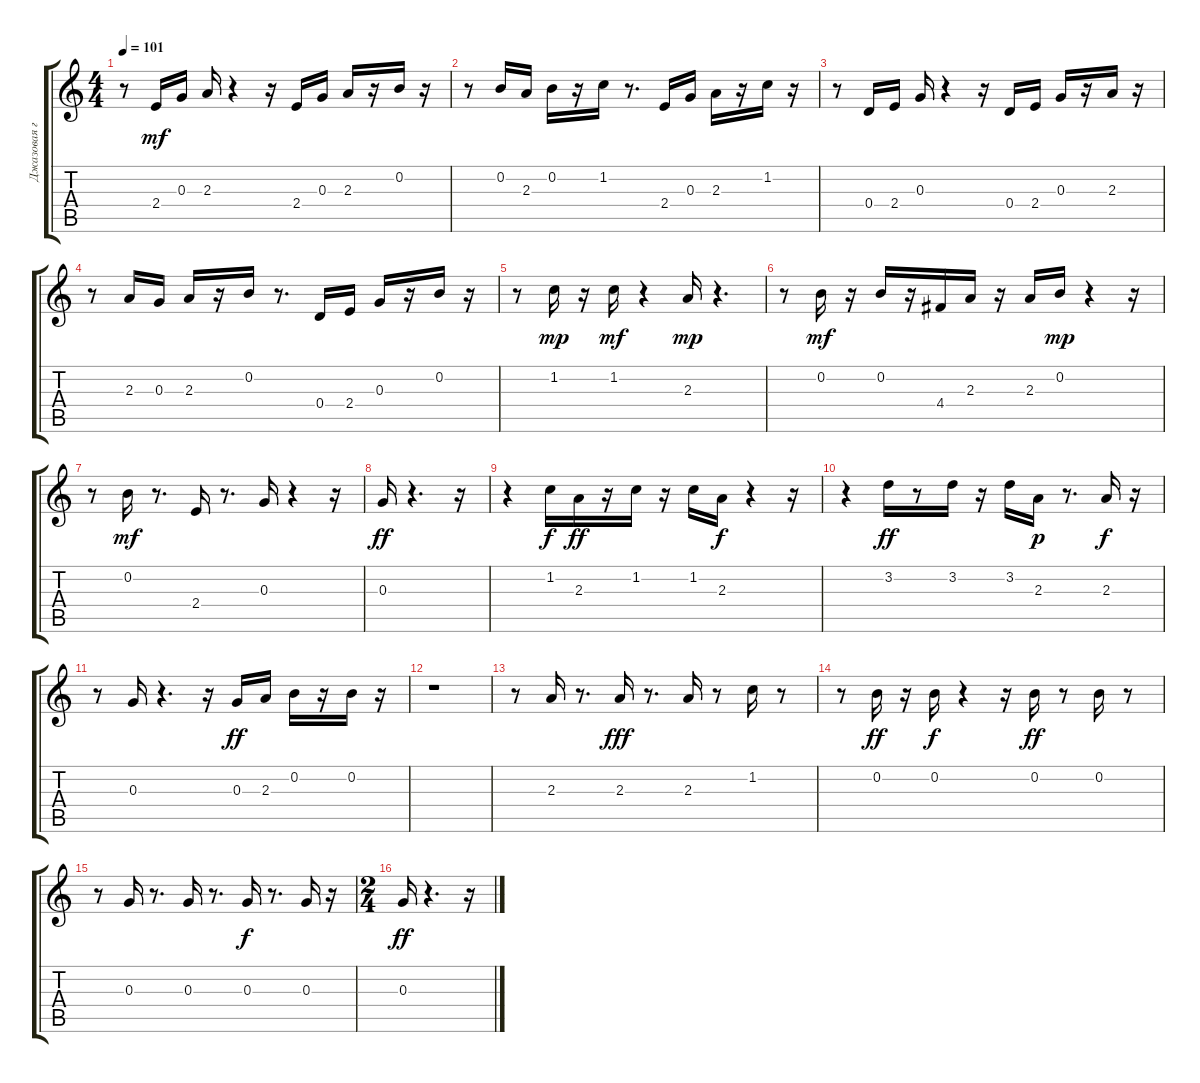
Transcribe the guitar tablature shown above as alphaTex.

\track ("Джазовая гитара" "Джазовая г") {instrument electricguitarjazz}
\staff {score tabs}
\tuning (E4 B3 G3 D3 A2 E2) {hide}
\ts (4 4)
\tempo 101
\clef g2
\ks c
r.8{dy f} 2.4.16{dy mf} 0.3.16 2.3.16 r.4 r.16 2.4.16 0.3.16 2.3.16 r.16 0.2.16 r.16 |
r.8 0.2.16 2.3.16 0.2.16 r.16 1.2.16 r.8{d} 2.4.16 0.3.16 2.3.16 r.16 1.2.16 r.16 |
r.8 0.4.16 2.4.16 0.3.16 r.4 r.16 0.4.16 2.4.16 0.3.16 r.16 2.3.16 r.16 |
r.8 2.3.16 0.3.16 2.3.16 r.16 0.2.16 r.8{d} 0.4.16 2.4.16 0.3.16 r.16 0.2.16 r.16 |
r.8 1.2.16{dy mp} r.16 1.2.16{dy mf} r.4 2.3.16{dy mp} r.4{d} |
r.8 0.2.16{dy mf} r.16 0.2.16 r.16 4.4.16 2.3.16 r.16 2.3.16 0.2.16{dy mp} r.4 r.16 |
r.8 0.2.16{dy mf} r.8{d} 2.4.16 r.8{d} 0.3.16 r.4 r.16 |
0.3.16{dy ff} r.4{d} r.16 |
r.4 1.2.16{dy f} 2.3.16{dy ff} r.16 1.2.16 r.16 1.2.16 2.3.16{dy f} r.4 r.16 |
r.4 3.2.16{dy ff} r.8 3.2.16 r.16 3.2.16 2.3.16{dy p} r.8{d} 2.3.16{dy f} r.16 |
r.8 0.3.16 r.4{d} r.16 0.3.16{dy ff} 2.3.16 0.2.16 r.16 0.2.16 r.16 |
r.1 |
r.8 2.3.16 r.8{d} 2.3.16{dy fff} r.8{d} 2.3.16 r.8 1.2.16 r.8 |
r.8 0.2.16{dy ff} r.16 0.2.16{dy f} r.4 r.16 0.2.16{dy ff} r.8 0.2.16 r.8 |
r.8 0.3.16 r.8{d} 0.3.16 r.8{d} 0.3.16{dy f} r.8{d} 0.3.16 r.16 |
\ts (2 4)
0.3.16{dy ff} r.4{d} r.16
